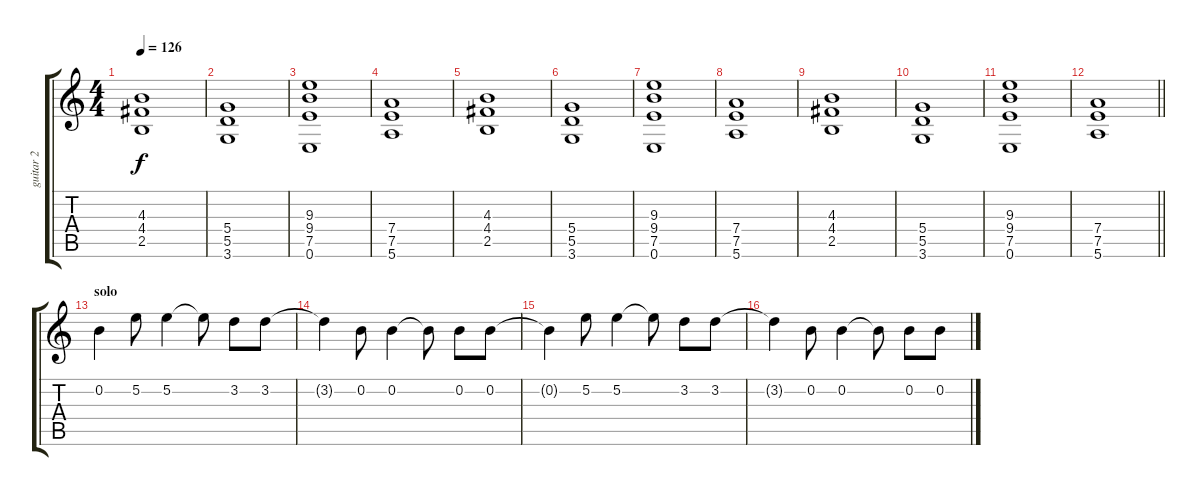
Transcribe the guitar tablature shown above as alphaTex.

\track ("guitar 2" "guitar 2") {instrument overdrivenguitar}
\staff {score tabs}
\tuning (E4 B3 G3 D3 A2 E2) {hide}
\ts (4 4)
\tempo 126
\clef g2
\ks c
(4.3 4.4 2.5).1{dy f balance 4} |
(5.4 5.5 3.6).1{balance 12} |
(9.3 9.4 7.5 0.6).1{balance 4} |
(7.4 7.5 5.6).1{balance 12} |
(4.3 4.4 2.5).1{balance 4} |
(5.4 5.5 3.6).1{balance 12} |
(9.3 9.4 7.5 0.6).1{balance 4} |
(7.4 7.5 5.6).1{balance 12} |
(4.3 4.4 2.5).1{balance 4} |
(5.4 5.5 3.6).1{balance 12} |
(9.3 9.4 7.5 0.6).1{balance 4} |
\barLineRight lightlight
(7.4 7.5 5.6).1{balance 12} |
\section ("" "solo")
0.2.4{volume 5 balance 8} 5.2.8 5.2.4 5.2{t}.8 3.2.8 3.2.8 |
3.2{t}.4 0.2.8 0.2.4 0.2{t}.8 0.2.8 0.2.8 |
0.2{t}.4 5.2.8 5.2.4 5.2{t}.8 3.2.8 3.2.8 |
3.2{t}.4 0.2.8 0.2.4 0.2{t}.8 0.2.8 0.2.8
